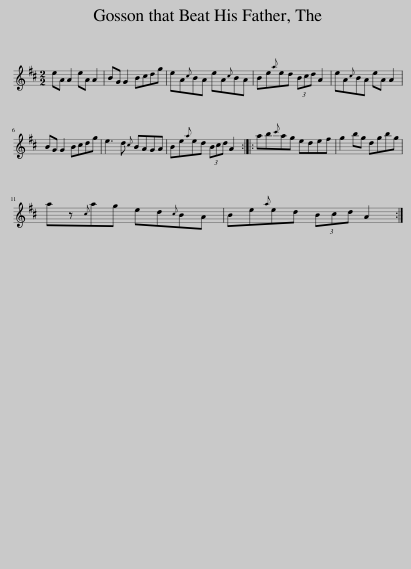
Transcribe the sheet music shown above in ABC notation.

X:1
L:1/8
M:2/2
I:linebreak $
K:D
V:1 treble
V:1
 eA A2 eA A2 | BG G2 Bcdg | eA{c}BA eA{c}BA | Be{a}ed (3Bcd A2 | eA{c}BA eA A2 |$ %5
 BG G2 Bcdg | e3 d{c} BAGA | Be{a}ed (3Bcd A2 :: ab{c'}ag edef | g2 bg dgbg |$ %10
 a z{c}ag ed{c}BA | Be{a}ed (3Bcd A2 :| %12
